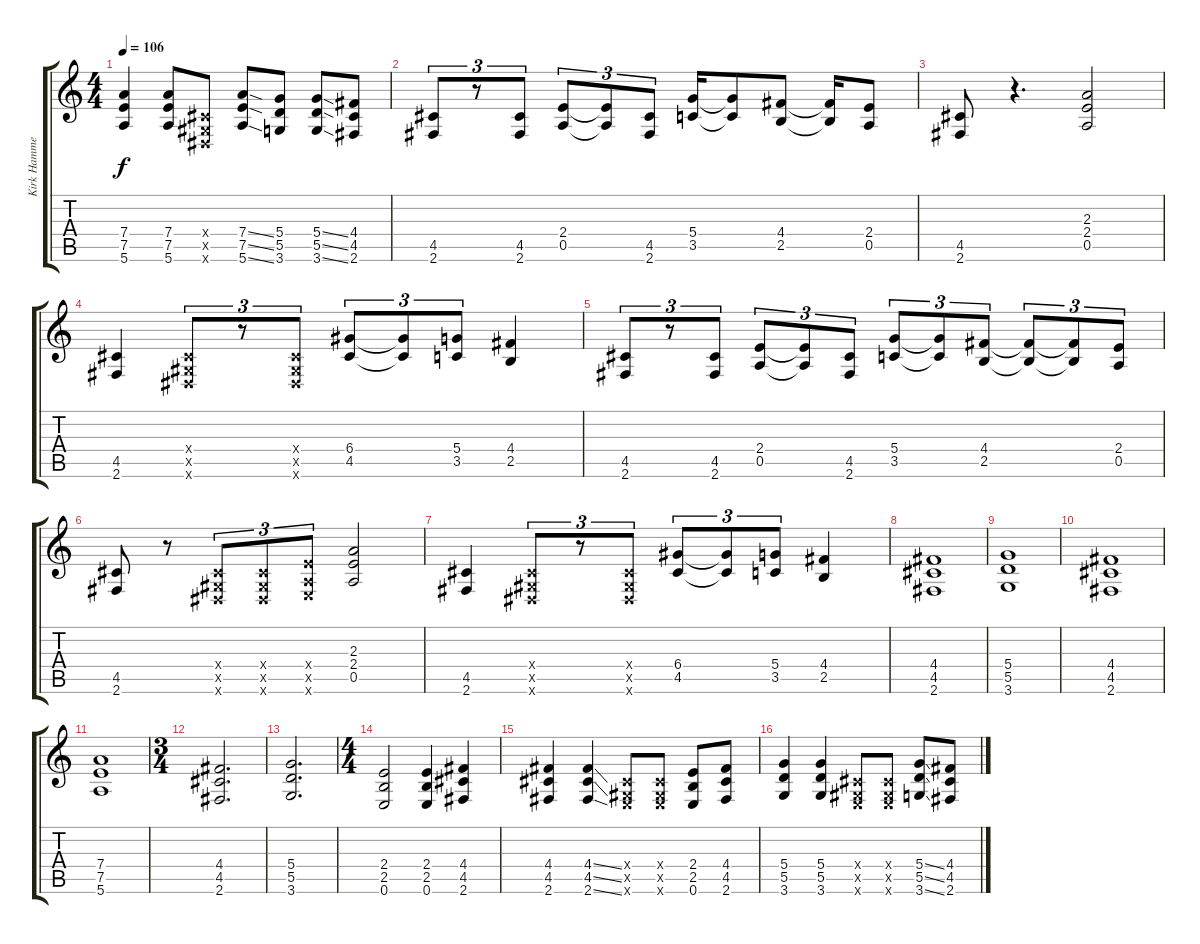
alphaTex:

\track ("Kirk Hammet" "Kirk Hamme") {instrument distortionguitar}
\staff {score tabs}
\tuning (E4 B3 G3 D3 A2 E2) {hide}
\ts (4 4)
\tempo 106
\clef g2
\ks c
(7.4 7.5 5.6).4{dy f} (7.4 7.5 5.6).8 (-1.4{x} -1.5{x} -1.6{x}).8 (7.4{ss} 7.5{ss} 5.6{ss}).8 (5.4 5.5 3.6).8 (5.4{ss} 5.5{ss} 3.6{ss}).8 (4.4 4.5 2.6).8 |
(4.5 2.6).8{tu (3 2)} r.8{tu (3 2)} (4.5 2.6).8{tu (3 2)} (2.4 0.5).8{tu (3 2)} (2.4{t} 0.5{t}).8{tu (3 2)} (4.5 2.6).8{tu (3 2)} (5.4 3.5).16 (5.4{t} 3.5{t}).8 (4.4 2.5).8 (4.4{t} 2.5{t}).16 (2.4 0.5).8 |
(4.5 2.6).8 r.4{d} (2.3 2.4 0.5).2 |
(4.5 2.6).4 (-1.4{x} -1.5{x} -1.6{x}).8{tu (3 2)} r.8{tu (3 2)} (-1.4{x} -1.5{x} -1.6{x}).8{tu (3 2)} (6.4 4.5).8{tu (3 2)} (6.4{t} 4.5{t}).8{tu (3 2)} (5.4 3.5).8{tu (3 2)} (4.4 2.5).4 |
(4.5 2.6).8{tu (3 2)} r.8{tu (3 2)} (4.5 2.6).8{tu (3 2)} (2.4 0.5).8{tu (3 2)} (2.4{t} 0.5{t}).8{tu (3 2)} (4.5 2.6).8{tu (3 2)} (5.4 3.5).8{tu (3 2)} (5.4{t} 3.5{t}).8{tu (3 2)} (4.4 2.5).8{tu (3 2)} (4.4{t} 2.5{t}).8{tu (3 2)} (4.4{t} 2.5{t}).8{tu (3 2)} (2.4 0.5).8{tu (3 2)} |
(4.5 2.6).8 r.8 (-1.4{x} -1.5{x} -1.6{x}).8{tu (3 2)} (-1.4{x} -1.5{x} -1.6{x}).8{tu (3 2)} (2.4{x} 0.5{x} 0.6{x}).8{tu (3 2)} (2.3 2.4 0.5).2 |
(4.5 2.6).4 (-1.4{x} -1.5{x} -1.6{x}).8{tu (3 2)} r.8{tu (3 2)} (-1.4{x} -1.5{x} -1.6{x}).8{tu (3 2)} (6.4 4.5).8{tu (3 2)} (6.4{t} 4.5{t}).8{tu (3 2)} (5.4 3.5).8{tu (3 2)} (4.4 2.5).4 |
(4.4 4.5 2.6).1 |
(5.4 5.5 3.6).1 |
(4.4 4.5 2.6).1 |
(7.4 7.5 5.6).1 |
\ts (3 4)
(4.4 4.5 2.6).2{d} |
(5.4 5.5 3.6).2{d} |
\ts (4 4)
(2.4 2.5 0.6).2 (2.4 2.5 0.6).4 (4.4 4.5 2.6).4 |
(4.4 4.5 2.6).4 (4.4{ss} 4.5{ss} 2.6{ss}).4 (-1.4{x} -1.5{x} 0.6{x}).8 (-1.4{x} -1.5{x} 0.6{x}).8 (2.4 2.5 0.6).8 (4.4 4.5 2.6).8 |
(5.4 5.5 3.6).4 (5.4 5.5 3.6).4 (-1.4{x} -1.5{x} 0.6{x}).8 (-1.4{x} -1.5{x} 0.6{x}).8 (5.4{ss} 5.5{ss} 3.6{ss}).8 (4.4 4.5 2.6).8
